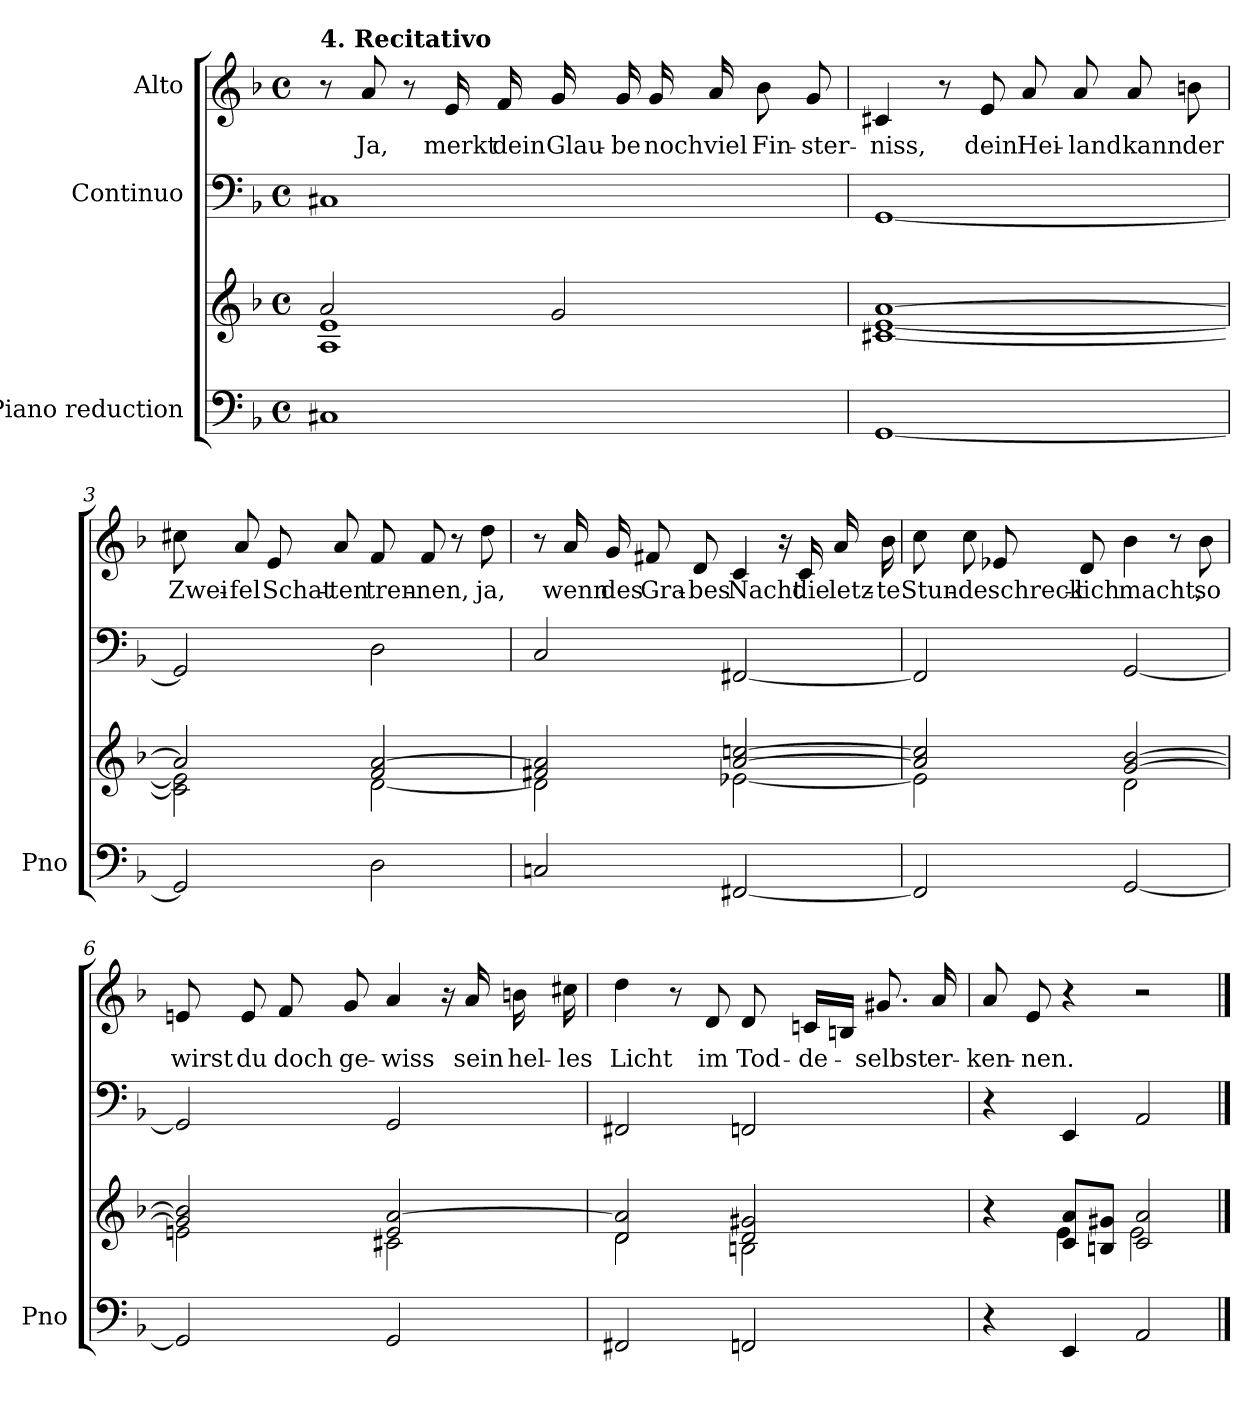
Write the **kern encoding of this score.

**kern	**kern	**kern	**kern	**text
*part3	*part3	*part2	*part1	*part1
*staff4	*staff3	*staff2	*staff1	*staff1
*I"Piano reduction	*	*I"Continuo	*I"Alto	*
*I'Pno	*	*	*	*
*clefF4	*clefG2	*clefF4	*clefG2	*
*k[b-]	*k[b-]	*k[b-]	*k[b-]	*
*M4/4	*M4/4	*M4/4	*M4/4	*
*met(c)	*met(c)	*met(c)	*met(c)	*
=1	=1	=1	=1	=1
*	*^	*	*	*
!	!	!	!	!LO:TX:a:B:t=4. Recitativo	!
1C#X	2a/	1A 1e	1C#X	8r	.
!	!	!	!	!	!LO:LY:b
.	.	.	.	8a/	Ja,
.	.	.	.	8r	.
!	!	!	!	!	!LO:LY:b
.	.	.	.	16e/	merkt
!	!	!	!	!	!LO:LY:b
.	.	.	.	16f/	dein
!	!	!	!	!	!LO:LY:b
.	2g/	.	.	16g/	Glau-
!	!	!	!	!	!LO:LY:b
.	.	.	.	16g/	-be
!	!	!	!	!	!LO:LY:b
.	.	.	.	16g/	noch
!	!	!	!	!	!LO:LY:b
.	.	.	.	16a/	viel
!	!	!	!	!	!LO:LY:b
.	.	.	.	8b-\	Fin-
!	!	!	!	!	!LO:LY:b
.	.	.	.	8g/	-ster-
=2	=2	=2	=2	=2	=2
!	!	!	!	!	!LO:LY:b
[1GG	[1a	[1c#X [1e	[1GG	4c#X/	-niss,
.	.	.	.	8r	.
!	!	!	!	!	!LO:LY:b
.	.	.	.	8e/	dein
!	!	!	!	!	!LO:LY:b
.	.	.	.	8a/	Hei-
!	!	!	!	!	!LO:LY:b
.	.	.	.	8a/	-land
!	!	!	!	!	!LO:LY:b
.	.	.	.	8a/	kann
!	!	!	!	!	!LO:LY:b
.	.	.	.	8bn\	der
=3	=3	=3	=3	=3	=3
!	!	!	!	!	!LO:LY:b
2GG/]	2a/]	2c#\] 2e\]	2GG/]	8cc#X\	Zwei-
!	!	!	!	!	!LO:LY:b
.	.	.	.	8a/	-fel
!	!	!	!	!	!LO:LY:b
.	.	.	.	8e/	Schat-
!	!	!	!	!	!LO:LY:b
.	.	.	.	8a/	-ten
!	!	!	!	!	!LO:LY:b
2D\	2f/ [2a/	[2d\	2D\	8f/	tren-
!	!	!	!	!	!LO:LY:b
.	.	.	.	8f/	-nen,
.	.	.	.	8r	.
!	!	!	!	!	!LO:LY:b
.	.	.	.	8dd\	ja,
!!LO:LB:g=z
=4	=4	=4	=4	=4	=4
2Cn/	2f#X/ 2a/]	2d\]	2C/	8r	.
!	!	!	!	!	!LO:LY:b
.	.	.	.	16a/	wenn
!	!	!	!	!	!LO:LY:b
.	.	.	.	16g/	des
!	!	!	!	!	!LO:LY:b
.	.	.	.	8f#X/	Gra-
!	!	!	!	!	!LO:LY:b
.	.	.	.	8d/	-bes
!	!	!	!	!	!LO:LY:b
[2FF#X/	[2a/ [2ccn/	[2e-X\	[2FF#X/	4c/	Nacht
.	.	.	.	16r	.
!	!	!	!	!	!LO:LY:b
.	.	.	.	16c/	die
!	!	!	!	!	!LO:LY:b
.	.	.	.	16a/	letz-
!	!	!	!	!	!LO:LY:b
.	.	.	.	16b-\	-te
=5	=5	=5	=5	=5	=5
!	!	!	!	!	!LO:LY:b
2FF#/]	2a/] 2cc/]	2e-\]	2FF#/]	8cc\	Stun-
!	!	!	!	!	!LO:LY:b
.	.	.	.	8cc\	-de
!	!	!	!	!	!LO:LY:b
.	.	.	.	8e-X/	schreck-
!	!	!	!	!	!LO:LY:b
.	.	.	.	8d/	-lich
!	!	!	!	!	!LO:LY:b
[2GG/	[2g/ [2b-/	2d\	[2GG/	4b-\	macht,
.	.	.	.	8r	.
!	!	!	!	!	!LO:LY:b
.	.	.	.	8b-\	so
=6	=6	=6	=6	=6	=6
!	!	!	!	!	!LO:LY:b
2GG/]	2g/] 2b-/]	2en\	2GG/]	8en/	wirst
!	!	!	!	!	!LO:LY:b
.	.	.	.	8e/	du
!	!	!	!	!	!LO:LY:b
.	.	.	.	8f/	doch
!	!	!	!	!	!LO:LY:b
.	.	.	.	8g/	ge-
!	!	!	!	!	!LO:LY:b
2GG/	2e/ [2a/	2c#X\	2GG/	4a/	-wiss
.	.	.	.	16r	.
!	!	!	!	!	!LO:LY:b
.	.	.	.	16a/	sein
!	!	!	!	!	!LO:LY:b
.	.	.	.	16bn\	hel-
!	!	!	!	!	!LO:LY:b
.	.	.	.	16cc#X\	-les
!!LO:LB:g=z
=7	=7	=7	=7	=7	=7
!	!	!	!	!	!LO:LY:b
2FF#X/	2d/ 2a/]	2d\	2FF#X/	4dd\	Licht
.	.	.	.	8r	.
!	!	!	!	!	!LO:LY:b
.	.	.	.	8d/	im
!	!	!	!	!	!LO:LY:b
2FFn/	2d/ 2g#X/	2Bn\	2FFn/	8d/	Tod-
!	!	!	!	!	!LO:LY:b
.	.	.	.	16cn/LL	-de-
.	.	.	.	16Bn/JJ	.
!	!	!	!	!	!LO:LY:b
.	.	.	.	8.g#X/	selbst
!	!	!	!	!	!LO:LY:b
.	.	.	.	16a/	er-
=8	=8	=8	=8	=8	=8
!	!	!	!	!	!LO:LY:b
4r	4r	4ryy	4r	8a/	-ken-
!	!	!	!	!	!LO:LY:b
.	.	.	.	8e/	-nen.
4EE/	8c/ 8a/L	4e\	4EE/	4r	.
.	8Bn/ 8g#X/J	.	.	.	.
2AA/	2c/ 2a/	2e\	2AA/	2r	.
*	*v	*v	*	*	*
==	==	==	==	==
*-	*-	*-	*-	*-
